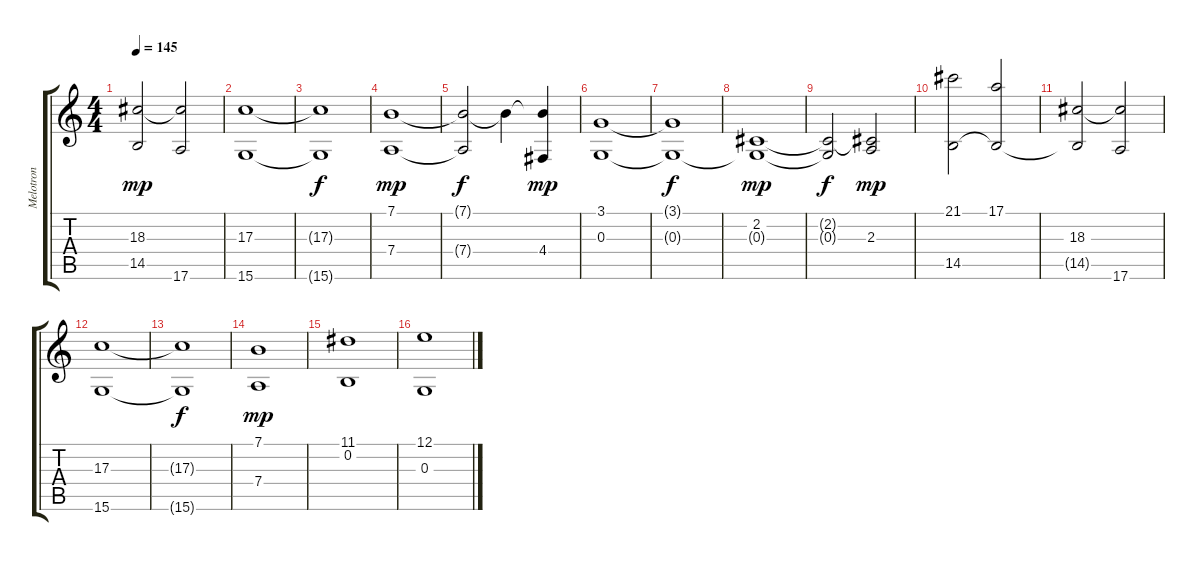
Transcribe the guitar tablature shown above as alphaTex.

\track ("Melotron" "Melotron") {instrument stringensemble1}
\staff {score tabs}
\tuning (E4 B3 G3 D3 A2 E2) {hide}
\ts (4 4)
\tempo 145
\clef g2
\ks c
(18.3 14.5{t}).2{dy mp} (18.3{t} 17.6).2 |
(17.3 15.6).1 |
(17.3{t} 15.6{t}).1{dy f} |
(7.1 7.4).1{dy mp} |
(7.1{t} 7.4{t}).2{dy f} 7.1{t}.4 (7.1{t} 4.4).4{dy mp} |
(3.1 0.3).1 |
(3.1{t} 0.3{t}).1{dy f} |
(2.2 0.3{t}).1{dy mp} |
(2.2{t} 0.3{t}).2{dy f} (2.2{t} 2.3).2{dy mp} |
(21.1 14.5).2 (17.1 14.5{t}).2 |
(18.3 14.5{t}).2 (18.3{t} 17.6).2 |
(17.3 15.6).1 |
(17.3{t} 15.6{t}).1{dy f} |
(7.1 7.4).1{dy mp} |
(11.1 0.2).1 |
(12.1 0.3).1
